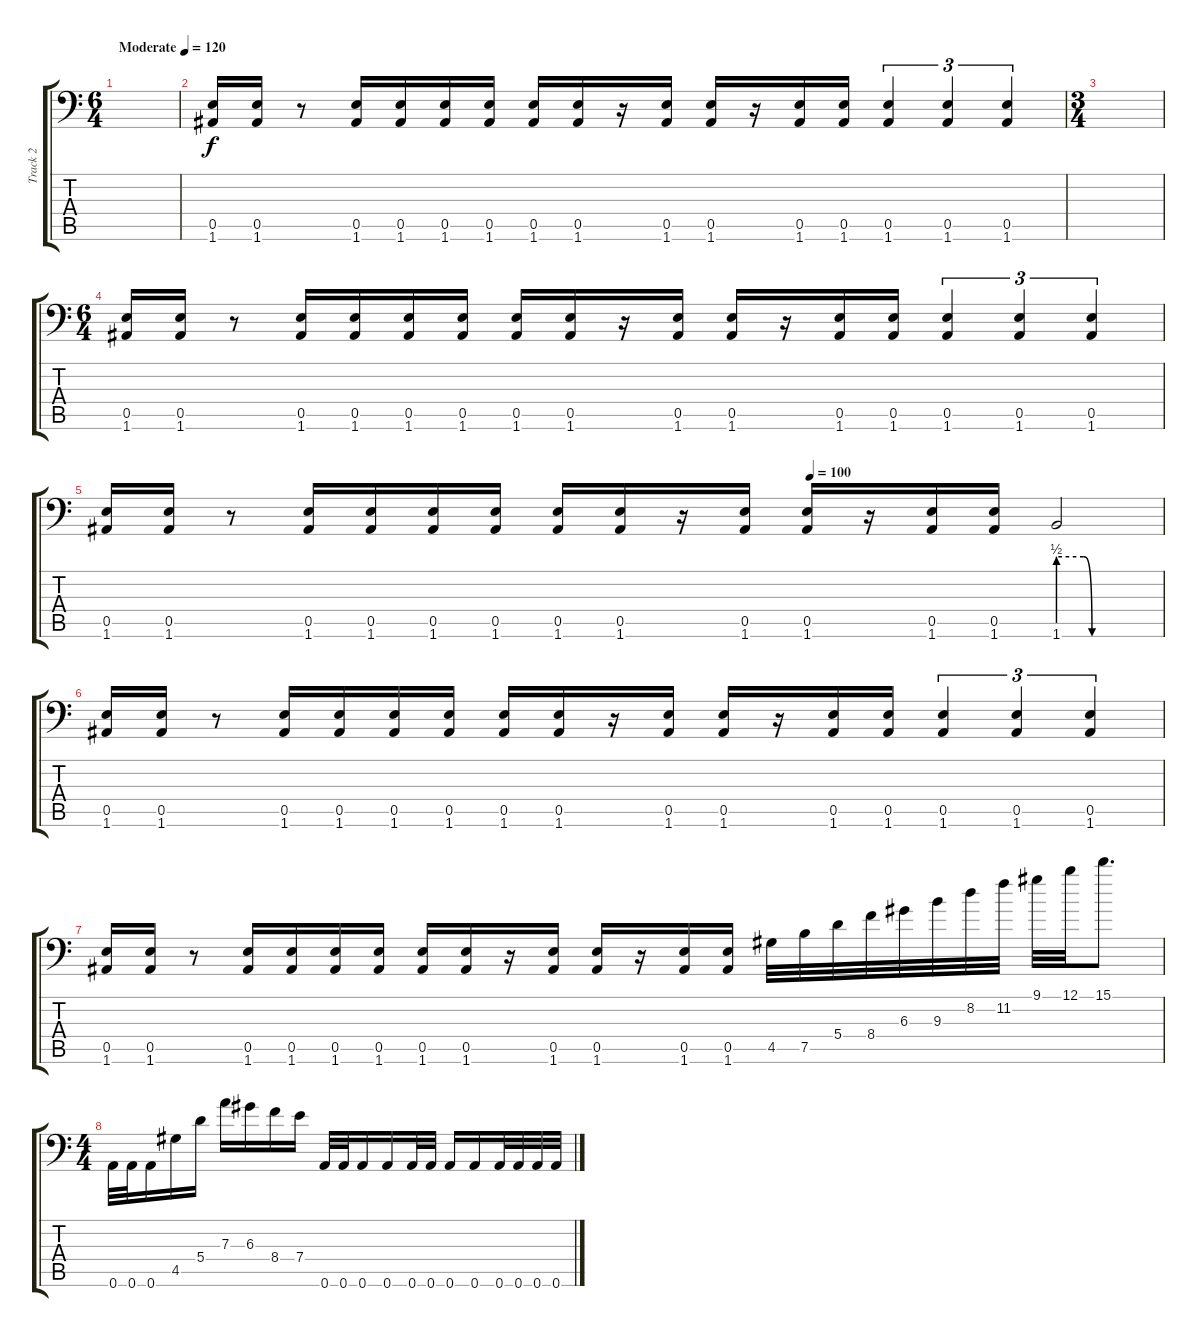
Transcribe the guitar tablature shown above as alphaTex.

\track ("Track 2" "Track 2") {instrument distortionguitar}
\staff {score tabs}
\tuning (B3 Gb3 D3 A2 E2 A1) {hide}
\ts (6 4)
\tempo (120 "Moderate")
\clef f4
\ks c
|
(0.5 1.6).16{balance 16} (0.5 1.6).16 r.8 (0.5 1.6).16 (0.5 1.6).16 (0.5 1.6).16 (0.5 1.6).16 (0.5 1.6).16 (0.5 1.6).16 r.16 (0.5 1.6).16 (0.5 1.6).16 r.16 (0.5 1.6).16 (0.5 1.6).16 (0.5 1.6).4{tu (3 2)} (0.5 1.6).4{tu (3 2)} (0.5 1.6).4{tu (3 2)} |
\ts (3 4)
|
\ts (6 4)
(0.5 1.6).16 (0.5 1.6).16 r.8 (0.5 1.6).16 (0.5 1.6).16 (0.5 1.6).16 (0.5 1.6).16 (0.5 1.6).16 (0.5 1.6).16 r.16 (0.5 1.6).16 (0.5 1.6).16 r.16 (0.5 1.6).16 (0.5 1.6).16 (0.5 1.6).4{tu (3 2)} (0.5 1.6).4{tu (3 2)} (0.5 1.6).4{tu (3 2)} |
\tempo (100 0.6666666666666666)
(0.5 1.6).16 (0.5 1.6).16 r.8 (0.5 1.6).16 (0.5 1.6).16 (0.5 1.6).16 (0.5 1.6).16 (0.5 1.6).16 (0.5 1.6).16 r.16 (0.5 1.6).16 (0.5 1.6).16 r.16 (0.5 1.6).16 (0.5 1.6).16 1.6{be (custom 0 2 15 2 20 0 30 0 60 0)}.2 |
(0.5 1.6).16 (0.5 1.6).16 r.8 (0.5 1.6).16 (0.5 1.6).16 (0.5 1.6).16 (0.5 1.6).16 (0.5 1.6).16 (0.5 1.6).16 r.16 (0.5 1.6).16 (0.5 1.6).16 r.16 (0.5 1.6).16 (0.5 1.6).16 (0.5 1.6).4{tu (3 2)} (0.5 1.6).4{tu (3 2)} (0.5 1.6).4{tu (3 2)} |
(0.5 1.6).16 (0.5 1.6).16 r.8 (0.5 1.6).16 (0.5 1.6).16 (0.5 1.6).16 (0.5 1.6).16 (0.5 1.6).16 (0.5 1.6).16 r.16 (0.5 1.6).16 (0.5 1.6).16 r.16 (0.5 1.6).16 (0.5 1.6).16 4.5.32 7.5.32 5.4.32 8.4.32 6.3.32 9.3.32 8.2.32 11.2.32 9.1.32 12.1.32 15.1.8{d} |
\ts (4 4)
0.6.32 0.6.32 0.6.16 4.5.16 5.4.16 7.3.16 6.3.16 8.4.16 7.4.16 0.6.32 0.6.32 0.6.16 0.6.16 0.6.32 0.6.32 0.6.16 0.6.16 0.6.32 0.6.32 0.6.32 0.6.32
